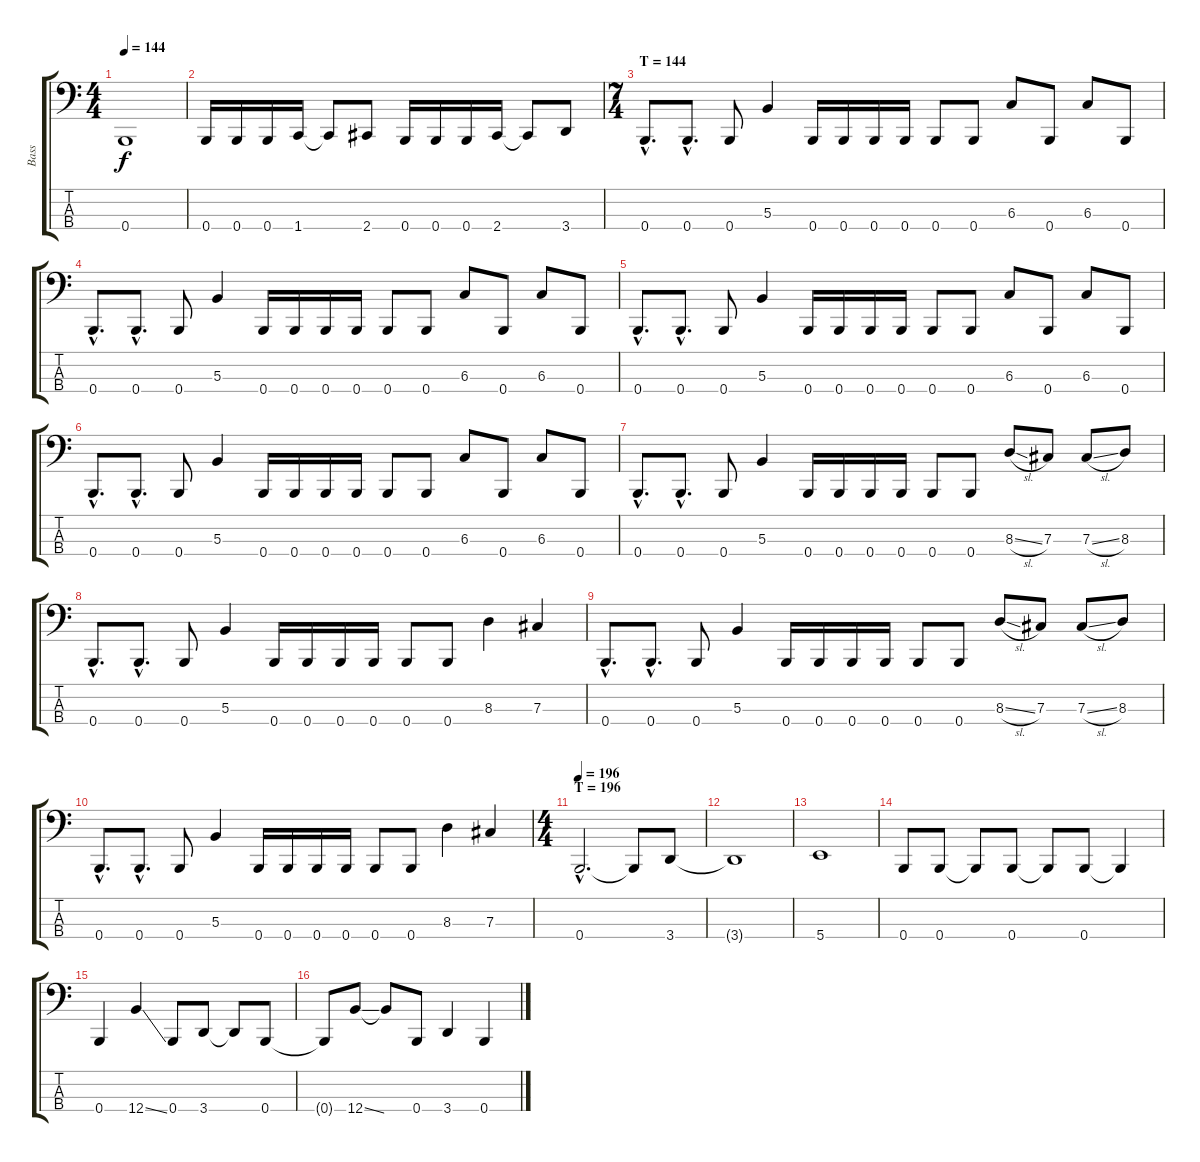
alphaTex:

\track ("Bass" "Bass") {instrument electricbassfinger}
\staff {score tabs}
\tuning (E2 B1 Gb1 B0) {hide}
\ts (4 4)
\section ("" "")
\tempo 144
\clef f4
\ks c
0.4.1{dy f instrument electricbassfinger} |
0.4.16 0.4.16 0.4.16 1.4.16 1.4{t}.8 2.4.8 0.4.16 0.4.16 0.4.16 2.4.16 2.4{t}.8 3.4.8 |
\ts (7 4)
\section ("" "T = 144")
0.4{hac}.8{d} 0.4{hac}.8{d} 0.4.8 5.3.4 0.4.16 0.4.16 0.4.16 0.4.16 0.4.8 0.4.8 6.3.8 0.4.8 6.3.8 0.4.8 |
0.4{hac}.8{d} 0.4{hac}.8{d} 0.4.8 5.3.4 0.4.16 0.4.16 0.4.16 0.4.16 0.4.8 0.4.8 6.3.8 0.4.8 6.3.8 0.4.8 |
0.4{hac}.8{d} 0.4{hac}.8{d} 0.4.8 5.3.4 0.4.16 0.4.16 0.4.16 0.4.16 0.4.8 0.4.8 6.3.8 0.4.8 6.3.8 0.4.8 |
0.4{hac}.8{d} 0.4{hac}.8{d} 0.4.8 5.3.4 0.4.16 0.4.16 0.4.16 0.4.16 0.4.8 0.4.8 6.3.8 0.4.8 6.3.8 0.4.8 |
0.4{hac}.8{d} 0.4{hac}.8{d} 0.4.8 5.3.4 0.4.16 0.4.16 0.4.16 0.4.16 0.4.8 0.4.8 8.3{sl}.8 7.3.8 7.3{sl}.8 8.3.8 |
0.4{hac}.8{d} 0.4{hac}.8{d} 0.4.8 5.3.4 0.4.16 0.4.16 0.4.16 0.4.16 0.4.8 0.4.8 8.3.4 7.3.4 |
0.4{hac}.8{d} 0.4{hac}.8{d} 0.4.8 5.3.4 0.4.16 0.4.16 0.4.16 0.4.16 0.4.8 0.4.8 8.3{sl}.8 7.3.8 7.3{sl}.8 8.3.8 |
0.4{hac}.8{d} 0.4{hac}.8{d} 0.4.8 5.3.4 0.4.16 0.4.16 0.4.16 0.4.16 0.4.8 0.4.8 8.3.4 7.3.4 |
\ts (4 4)
\section ("" "T = 196")
\tempo 196
0.4{hac}.2{d} 0.4{t}.8 3.4.8 |
3.4{t}.1 |
5.4.1 |
0.4.8 0.4.8 0.4{t}.8 0.4.8 0.4{t}.8 0.4.8 0.4{t}.4 |
\section ("" "")
0.4.4 12.4{ss}.4 0.4.8 3.4.8 3.4{t}.8 0.4.8 |
0.4{t}.8 12.4{ss}.8 12.4{t}.8 0.4.8 3.4.4 0.4.4
